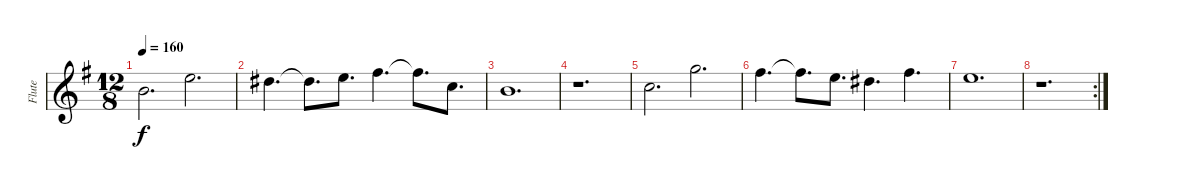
\track ("Flute" "Flute") {instrument flute}
\staff {score}
\tuning (E5 B4 G4 D4 A3 E3) {hide}
\ts (12 8)
\tempo 160
\clef g2
\ks eminor
0.2.2{d dy f} 0.1.2{d} |
4.2.4{d} 4.2{t}.8{d} 0.1.8{d} 2.1.4{d} 2.1{t}.8{d} 1.2.8{d} |
0.2.1{d} |
r.1{d} |
1.2.2{d} 3.1.2{d} |
2.1.4{d} 2.1{t}.8{d} 0.1.8{d} 4.2.4{d} 2.1.4{d} |
0.1.1{d} |
\rc 2
r.1{d}
